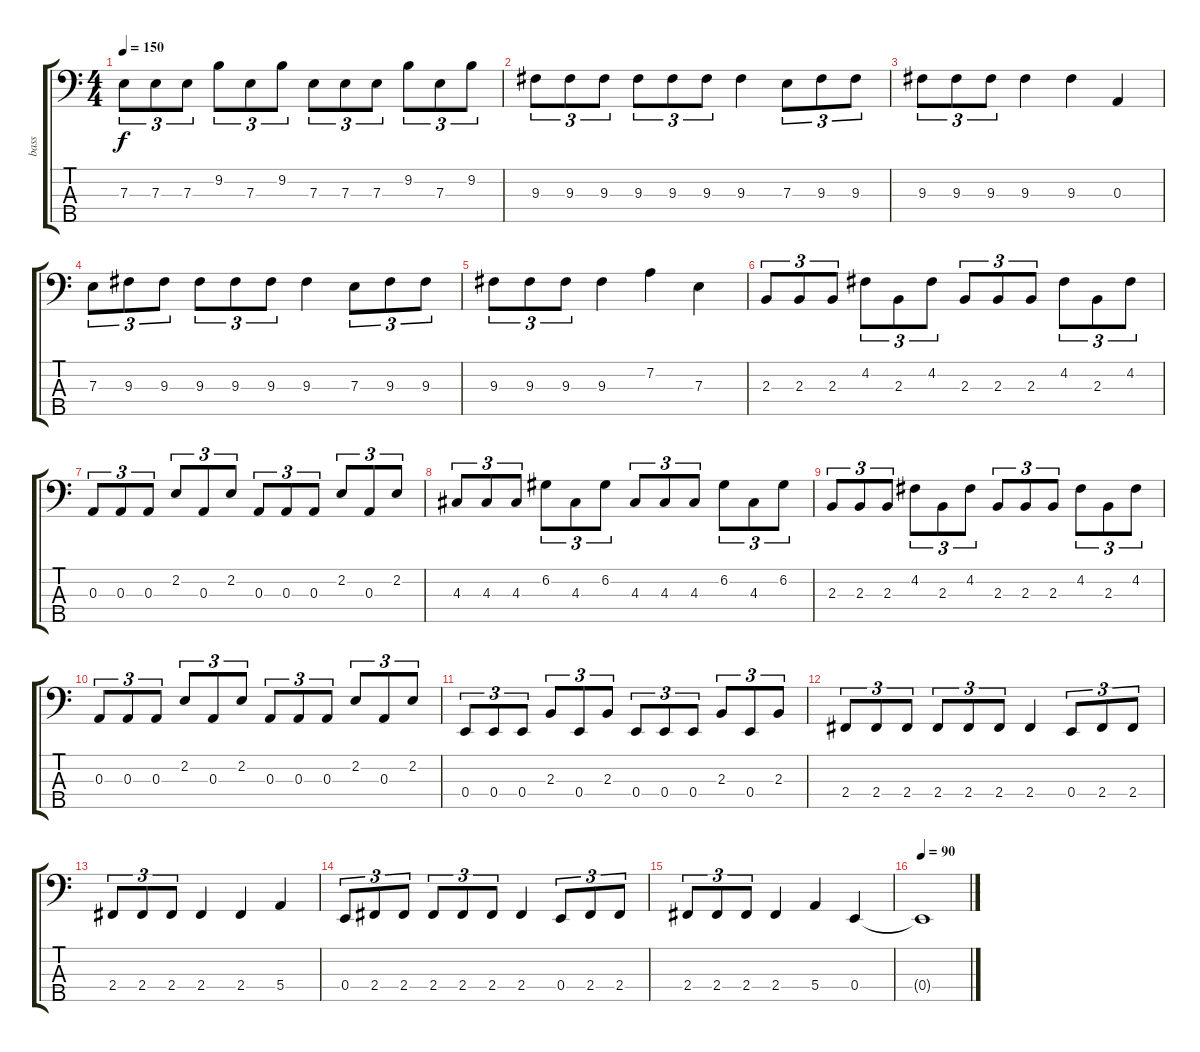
\track ("bass" "bass") {instrument electricbassfinger}
\staff {score tabs}
\tuning (G2 D2 A1 E1 B0) {hide}
\ts (4 4)
\tempo 150
\clef f4
\ks c
7.3.8{tu (3 2) dy f} 7.3.8{tu (3 2)} 7.3.8{tu (3 2)} 9.2.8{tu (3 2)} 7.3.8{tu (3 2)} 9.2.8{tu (3 2)} 7.3.8{tu (3 2)} 7.3.8{tu (3 2)} 7.3.8{tu (3 2)} 9.2.8{tu (3 2)} 7.3.8{tu (3 2)} 9.2.8{tu (3 2)} |
9.3.8{tu (3 2)} 9.3.8{tu (3 2)} 9.3.8{tu (3 2)} 9.3.8{tu (3 2)} 9.3.8{tu (3 2)} 9.3.8{tu (3 2)} 9.3.4 7.3.8{tu (3 2)} 9.3.8{tu (3 2)} 9.3.8{tu (3 2)} |
9.3.8{tu (3 2)} 9.3.8{tu (3 2)} 9.3.8{tu (3 2)} 9.3.4 9.3.4 0.3.4 |
7.3.8{tu (3 2)} 9.3.8{tu (3 2)} 9.3.8{tu (3 2)} 9.3.8{tu (3 2)} 9.3.8{tu (3 2)} 9.3.8{tu (3 2)} 9.3.4 7.3.8{tu (3 2)} 9.3.8{tu (3 2)} 9.3.8{tu (3 2)} |
9.3.8{tu (3 2)} 9.3.8{tu (3 2)} 9.3.8{tu (3 2)} 9.3.4 7.2.4 7.3.4 |
2.3.8{tu (3 2)} 2.3.8{tu (3 2)} 2.3.8{tu (3 2)} 4.2.8{tu (3 2)} 2.3.8{tu (3 2)} 4.2.8{tu (3 2)} 2.3.8{tu (3 2)} 2.3.8{tu (3 2)} 2.3.8{tu (3 2)} 4.2.8{tu (3 2)} 2.3.8{tu (3 2)} 4.2.8{tu (3 2)} |
0.3.8{tu (3 2)} 0.3.8{tu (3 2)} 0.3.8{tu (3 2)} 2.2.8{tu (3 2)} 0.3.8{tu (3 2)} 2.2.8{tu (3 2)} 0.3.8{tu (3 2)} 0.3.8{tu (3 2)} 0.3.8{tu (3 2)} 2.2.8{tu (3 2)} 0.3.8{tu (3 2)} 2.2.8{tu (3 2)} |
4.3.8{tu (3 2)} 4.3.8{tu (3 2)} 4.3.8{tu (3 2)} 6.2.8{tu (3 2)} 4.3.8{tu (3 2)} 6.2.8{tu (3 2)} 4.3.8{tu (3 2)} 4.3.8{tu (3 2)} 4.3.8{tu (3 2)} 6.2.8{tu (3 2)} 4.3.8{tu (3 2)} 6.2.8{tu (3 2)} |
2.3.8{tu (3 2)} 2.3.8{tu (3 2)} 2.3.8{tu (3 2)} 4.2.8{tu (3 2)} 2.3.8{tu (3 2)} 4.2.8{tu (3 2)} 2.3.8{tu (3 2)} 2.3.8{tu (3 2)} 2.3.8{tu (3 2)} 4.2.8{tu (3 2)} 2.3.8{tu (3 2)} 4.2.8{tu (3 2)} |
0.3.8{tu (3 2)} 0.3.8{tu (3 2)} 0.3.8{tu (3 2)} 2.2.8{tu (3 2)} 0.3.8{tu (3 2)} 2.2.8{tu (3 2)} 0.3.8{tu (3 2)} 0.3.8{tu (3 2)} 0.3.8{tu (3 2)} 2.2.8{tu (3 2)} 0.3.8{tu (3 2)} 2.2.8{tu (3 2)} |
0.4.8{tu (3 2)} 0.4.8{tu (3 2)} 0.4.8{tu (3 2)} 2.3.8{tu (3 2)} 0.4.8{tu (3 2)} 2.3.8{tu (3 2)} 0.4.8{tu (3 2)} 0.4.8{tu (3 2)} 0.4.8{tu (3 2)} 2.3.8{tu (3 2)} 0.4.8{tu (3 2)} 2.3.8{tu (3 2)} |
2.4.8{tu (3 2)} 2.4.8{tu (3 2)} 2.4.8{tu (3 2)} 2.4.8{tu (3 2)} 2.4.8{tu (3 2)} 2.4.8{tu (3 2)} 2.4.4 0.4.8{tu (3 2)} 2.4.8{tu (3 2)} 2.4.8{tu (3 2)} |
2.4.8{tu (3 2)} 2.4.8{tu (3 2)} 2.4.8{tu (3 2)} 2.4.4 2.4.4 5.4.4 |
0.4.8{tu (3 2)} 2.4.8{tu (3 2)} 2.4.8{tu (3 2)} 2.4.8{tu (3 2)} 2.4.8{tu (3 2)} 2.4.8{tu (3 2)} 2.4.4 0.4.8{tu (3 2)} 2.4.8{tu (3 2)} 2.4.8{tu (3 2)} |
2.4.8{tu (3 2)} 2.4.8{tu (3 2)} 2.4.8{tu (3 2)} 2.4.4 5.4.4 0.4.4 |
\tempo 90
0.4{t}.1
